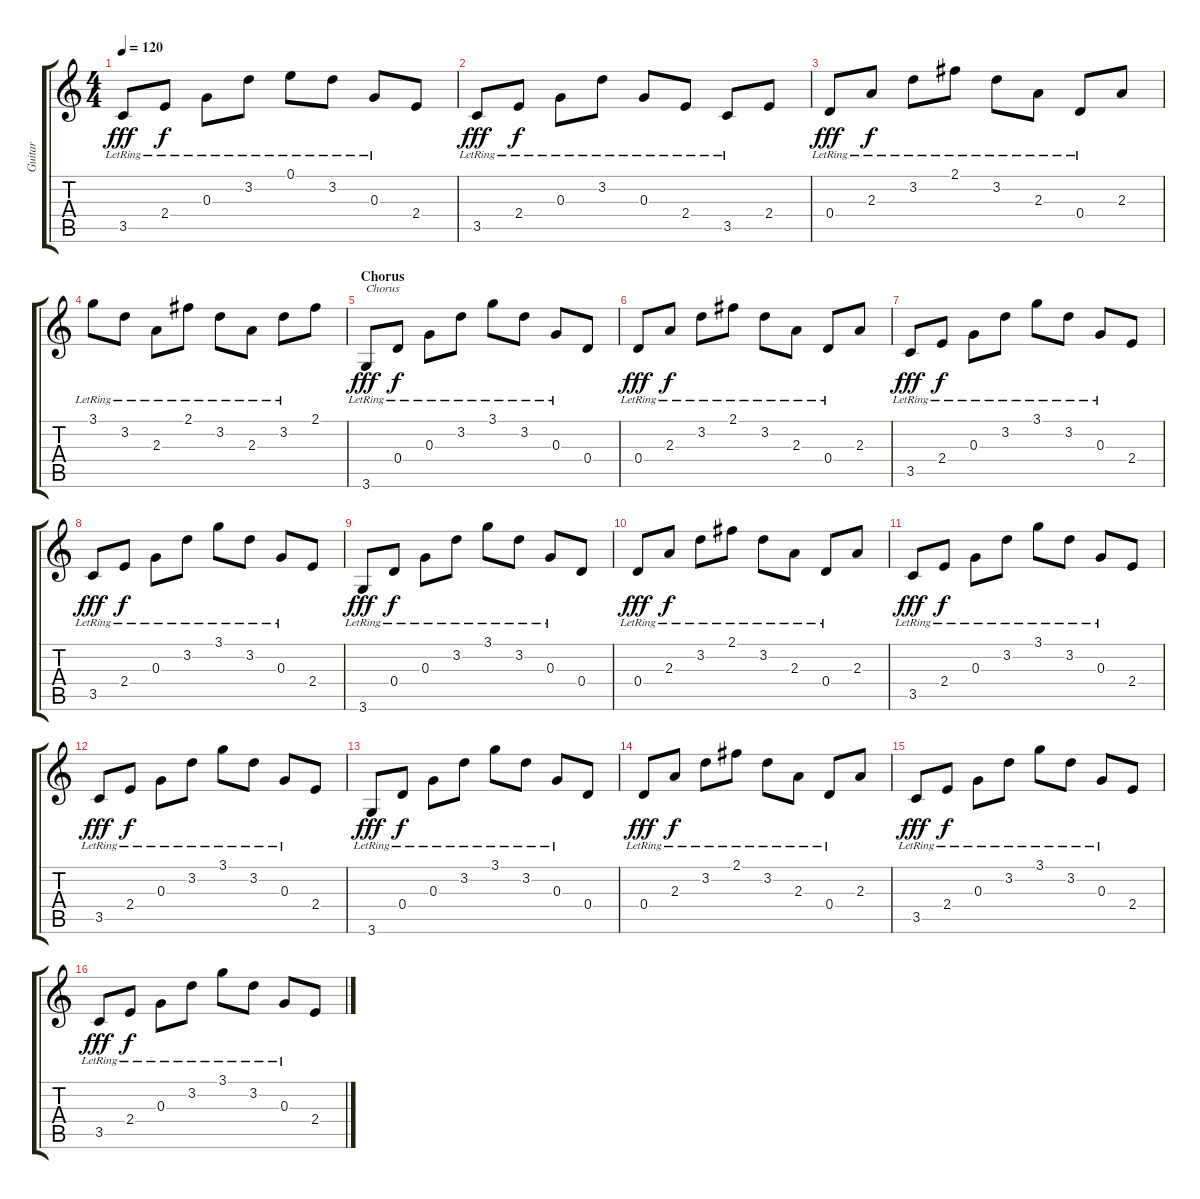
\track ("Guitar" "Guitar") {instrument acousticguitarnylon}
\staff {score tabs}
\tuning (E4 B3 G3 D3 A2 E2) {hide}
\ts (4 4)
\tempo 120
\clef g2
\ks c
3.5{lr}.8{dy fff} 2.4{lr}.8{dy f} 0.3{lr}.8 3.2{lr}.8 0.1{lr}.8 3.2{lr}.8 0.3{lr}.8 2.4.8 |
3.5{lr}.8{dy fff} 2.4{lr}.8{dy f} 0.3{lr}.8 3.2{lr}.8 0.3{lr}.8 2.4{lr}.8 3.5{lr}.8 2.4.8 |
0.4{lr}.8{dy fff} 2.3{lr}.8{dy f} 3.2{lr}.8 2.1{lr}.8 3.2{lr}.8 2.3{lr}.8 0.4{lr}.8 2.3.8 |
3.1{lr}.8 3.2{lr}.8 2.3{lr}.8 2.1{lr}.8 3.2{lr}.8 2.3{lr}.8 3.2{lr}.8 2.1.8 |
\section ("" "Chorus")
3.6{lr}.8{txt "Chorus" dy fff} 0.4{lr}.8{dy f} 0.3{lr}.8 3.2{lr}.8 3.1{lr}.8 3.2{lr}.8 0.3{lr}.8 0.4.8 |
0.4{lr}.8{dy fff} 2.3{lr}.8{dy f} 3.2{lr}.8 2.1{lr}.8 3.2{lr}.8 2.3{lr}.8 0.4{lr}.8 2.3.8 |
3.5{lr}.8{dy fff} 2.4{lr}.8{dy f} 0.3{lr}.8 3.2{lr}.8 3.1{lr}.8 3.2{lr}.8 0.3{lr}.8 2.4.8 |
3.5{lr}.8{dy fff} 2.4{lr}.8{dy f} 0.3{lr}.8 3.2{lr}.8 3.1{lr}.8 3.2{lr}.8 0.3{lr}.8 2.4.8 |
3.6{lr}.8{dy fff} 0.4{lr}.8{dy f} 0.3{lr}.8 3.2{lr}.8 3.1{lr}.8 3.2{lr}.8 0.3{lr}.8 0.4.8 |
0.4{lr}.8{dy fff} 2.3{lr}.8{dy f} 3.2{lr}.8 2.1{lr}.8 3.2{lr}.8 2.3{lr}.8 0.4{lr}.8 2.3.8 |
3.5{lr}.8{dy fff} 2.4{lr}.8{dy f} 0.3{lr}.8 3.2{lr}.8 3.1{lr}.8 3.2{lr}.8 0.3{lr}.8 2.4.8 |
3.5{lr}.8{dy fff} 2.4{lr}.8{dy f} 0.3{lr}.8 3.2{lr}.8 3.1{lr}.8 3.2{lr}.8 0.3{lr}.8 2.4.8 |
3.6{lr}.8{dy fff} 0.4{lr}.8{dy f} 0.3{lr}.8 3.2{lr}.8 3.1{lr}.8 3.2{lr}.8 0.3{lr}.8 0.4.8 |
0.4{lr}.8{dy fff} 2.3{lr}.8{dy f} 3.2{lr}.8 2.1{lr}.8 3.2{lr}.8 2.3{lr}.8 0.4{lr}.8 2.3.8 |
3.5{lr}.8{dy fff} 2.4{lr}.8{dy f} 0.3{lr}.8 3.2{lr}.8 3.1{lr}.8 3.2{lr}.8 0.3{lr}.8 2.4.8 |
3.5{lr}.8{dy fff} 2.4{lr}.8{dy f} 0.3{lr}.8 3.2{lr}.8 3.1{lr}.8 3.2{lr}.8 0.3{lr}.8 2.4.8
